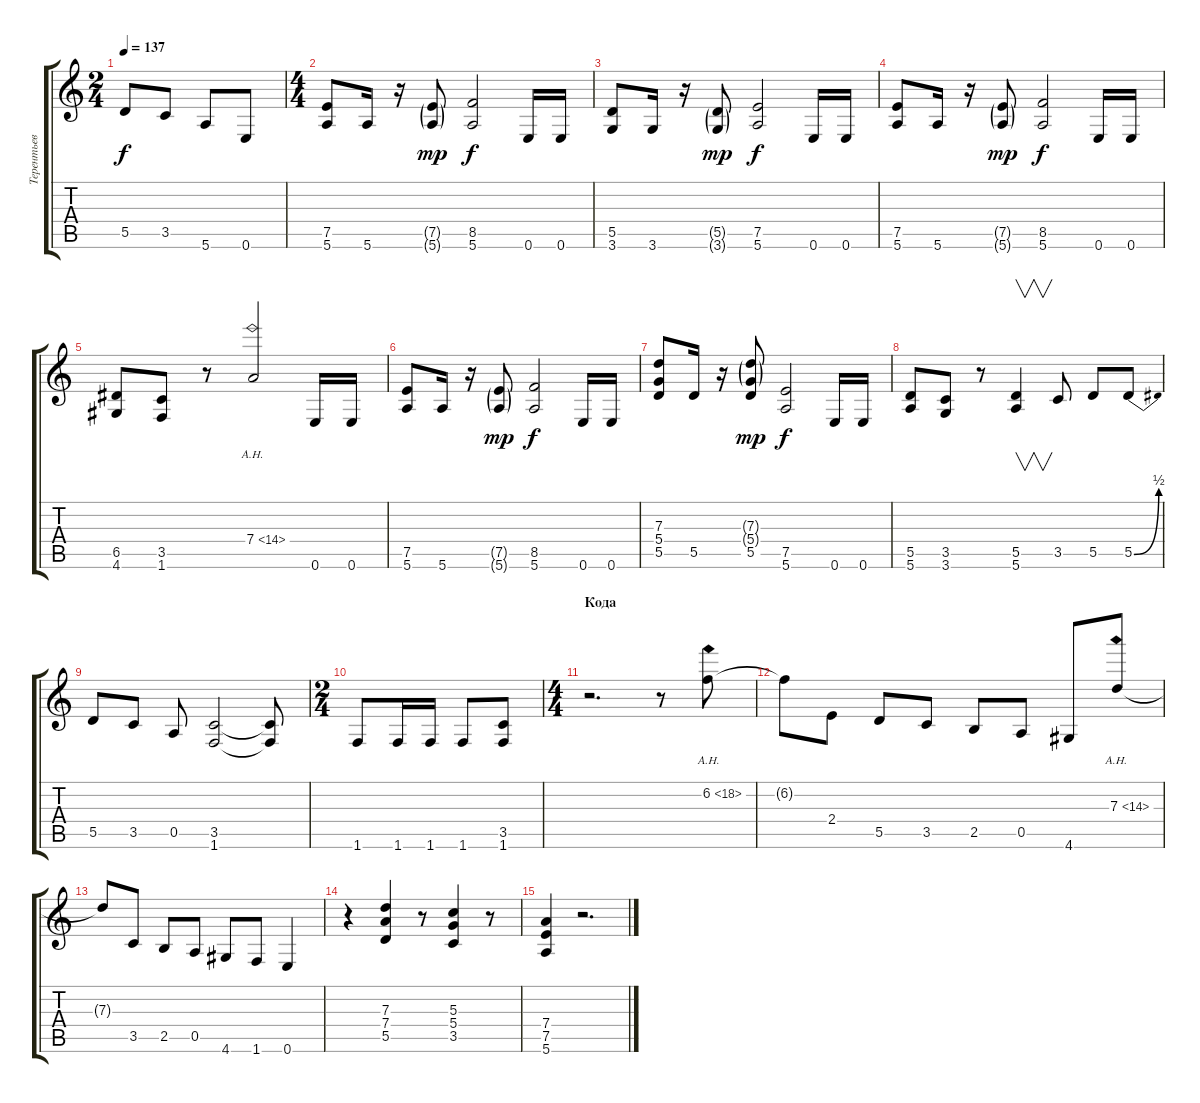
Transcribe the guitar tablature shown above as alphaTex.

\track ("Терентьев" "Терентьев") {instrument overdrivenguitar}
\staff {score tabs}
\tuning (E4 B3 G3 D3 A2 E2) {hide}
\ts (2 4)
\tempo 137
\clef g2
\ks c
5.5.8{dy f} 3.5.8 5.6.8 0.6.8 |
\ts (4 4)
(7.5 5.6).8 5.6.16 r.16 (7.5{g} 5.6{g}).8{dy mp} (8.5 5.6).2{dy f} 0.6.16 0.6.16 |
(5.5 3.6).8 3.6.16 r.16 (5.5{g} 3.6{g}).8{dy mp} (7.5 5.6).2{dy f} 0.6.16 0.6.16 |
(7.5 5.6).8 5.6.16 r.16 (7.5{g} 5.6{g}).8{dy mp} (8.5 5.6).2{dy f} 0.6.16 0.6.16 |
(6.5 4.6).8 (3.5 1.6).8 r.8 7.4{ah 7}.2 0.6.16 0.6.16 |
(7.5 5.6).8 5.6.16 r.16 (7.5{g} 5.6{g}).8{dy mp} (8.5 5.6).2{dy f} 0.6.16 0.6.16 |
(7.3 5.4 5.5).8 5.5.16 r.16 (7.3{g} 5.4{g} 5.5).8{dy mp} (7.5 5.6).2{dy f} 0.6.16 0.6.16 |
(5.5 5.6).8 (3.5 3.6).8 r.8 (5.5 5.6).4{v} 3.5.8 5.5.8 5.5{be (bend 0 0 60 2)}.8 |
5.5.8 3.5.8 0.5.8 (3.5 1.6).2 (3.5{t} 1.6{t}).8 |
\ts (2 4)
1.6.8 1.6.16 1.6.16 1.6.8 (3.5 1.6).8 |
\ts (4 4)
\section ("" "Кода")
r.2{d} r.8 6.2{ah 12}.8 |
6.2{t}.8 2.4.8 5.5.8 3.5.8 2.5.8 0.5.8 4.6.8 7.3{ah 7}.8 |
7.3{t}.8 3.5.8 2.5.8 0.5.8 4.6.8 1.6.8 0.6.4 |
r.4 (7.3 7.4 5.5).4 r.8 (5.3 5.4 3.5).4 r.8 |
(7.4 7.5 5.6).4 r.2{d}
